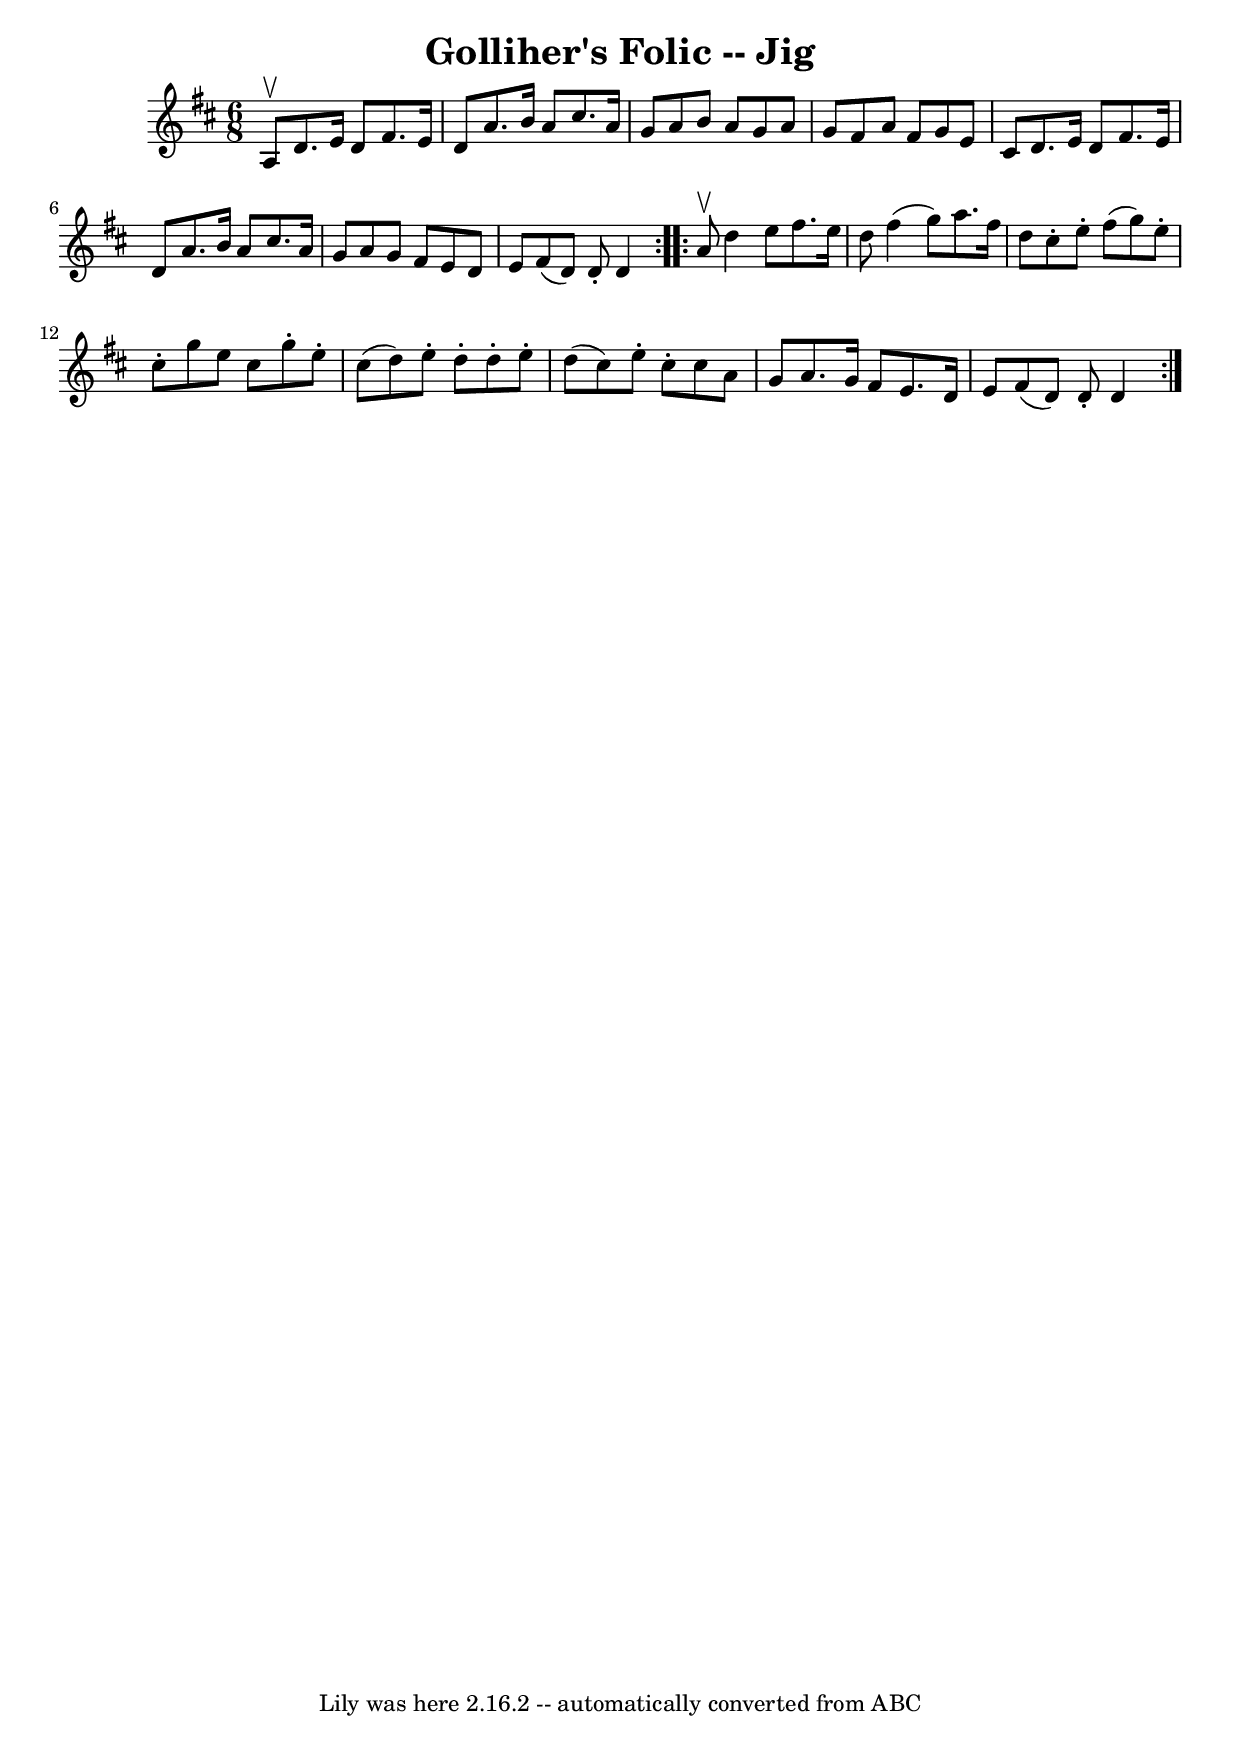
\version "2.7.40"
\include "Mammoth.ily"
\header {
	%% book = "Ryan's Mammoth Collection"
	crossRefNumber = "1"
	footnotes = "\\\\86 443"
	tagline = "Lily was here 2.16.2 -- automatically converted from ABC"
	title = "Golliher's Folic -- Jig"
}
voicedefault =  {


\repeat volta 2 {
\time 6/8 
\key d \major a8^\upbow |
 d'8. e'16 d'8 fis'8. 
 e'16 d'8    |
 a'8. b'16 a'8 cis''8. a'16 g'8    
|
 a'8 b'8 a'8 g'8 a'8 g'8    |
 fis'8 a'8    
fis'8 g'8 e'8 cis'8    |
 d'8. e'16 d'8 fis'8.    
e'16 d'8    |
 a'8. b'16 a'8 cis''8. a'16 g'8    
|
 a'8 g'8 fis'8 e'8 d'8 e'8    |
 fis'8 (d'8 
) d'8 -. d'4  }     \repeat volta 2 { a'8^\upbow |
 d''4    
e''8 fis''8. e''16 d''8    |
 fis''4 (g''8) a''8.    
fis''16 d''8    |
 cis''8 -. e''8 -. fis''8 (g''8) e''8 
-. cis''8 -.   |
 g''8 e''8 cis''8 g''8 -. e''8 -.   
cis''8 (|
 d''8) e''8 -. d''8 -. d''8 -. e''8 -. d''8 
(|
 cis''8) e''8 -. cis''8 -. cis''8 a'8 g'8    
|
 a'8. g'16 fis'8 e'8. d'16 e'8    |
 fis'8 (
d'8) d'8 -. d'4  }   
}

\score{
    <<

	\context Staff="default"
	{
	    \voicedefault 
	}

    >>
	\layout {
	}
	\midi {}
}
